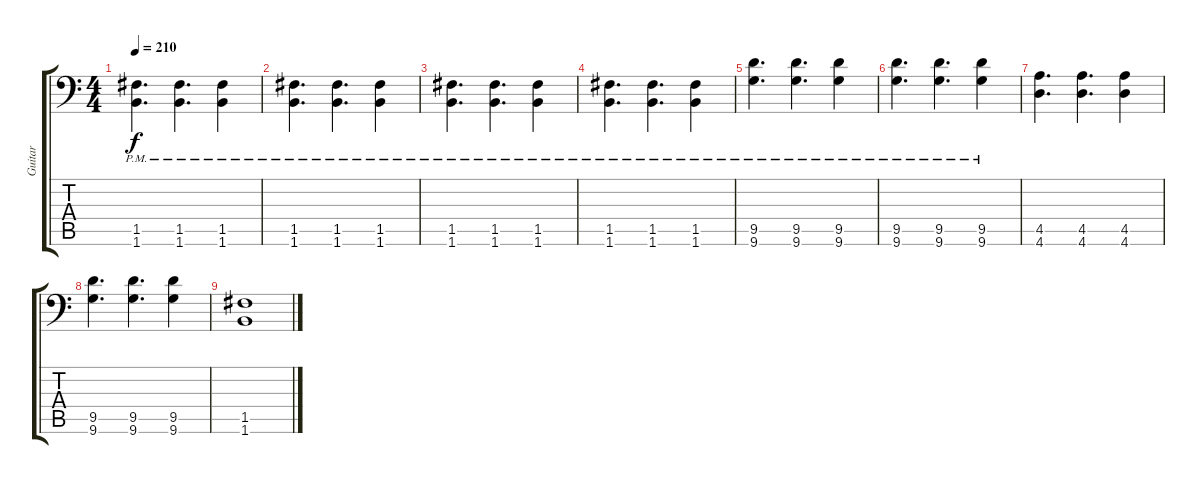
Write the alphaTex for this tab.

\track ("Guitar" "Guitar") {instrument distortionguitar}
\staff {score tabs}
\tuning (C4 G3 Eb3 Bb2 F2 Bb1) {hide}
\ts (4 4)
\tempo 210
\clef f4
\ks c
(1.5{pm} 1.6{pm}).4{d dy f} (1.5{pm} 1.6{pm}).4{d} (1.5{pm} 1.6{pm}).4 |
(1.5{pm} 1.6{pm}).4{d} (1.5{pm} 1.6{pm}).4{d} (1.5{pm} 1.6{pm}).4 |
(1.5{pm} 1.6{pm}).4{d} (1.5{pm} 1.6{pm}).4{d} (1.5{pm} 1.6{pm}).4 |
(1.5{pm} 1.6{pm}).4{d} (1.5{pm} 1.6{pm}).4{d} (1.5{pm} 1.6{pm}).4 |
(9.5{pm} 9.6{pm}).4{d} (9.5{pm} 9.6{pm}).4{d} (9.5{pm} 9.6{pm}).4 |
(9.5{pm} 9.6{pm}).4{d} (9.5{pm} 9.6{pm}).4{d} (9.5{pm} 9.6{pm}).4 |
(4.5 4.6).4{d} (4.5 4.6).4{d} (4.5 4.6).4 |
(9.5 9.6).4{d} (9.5 9.6).4{d} (9.5 9.6).4 |
(1.5 1.6).1
